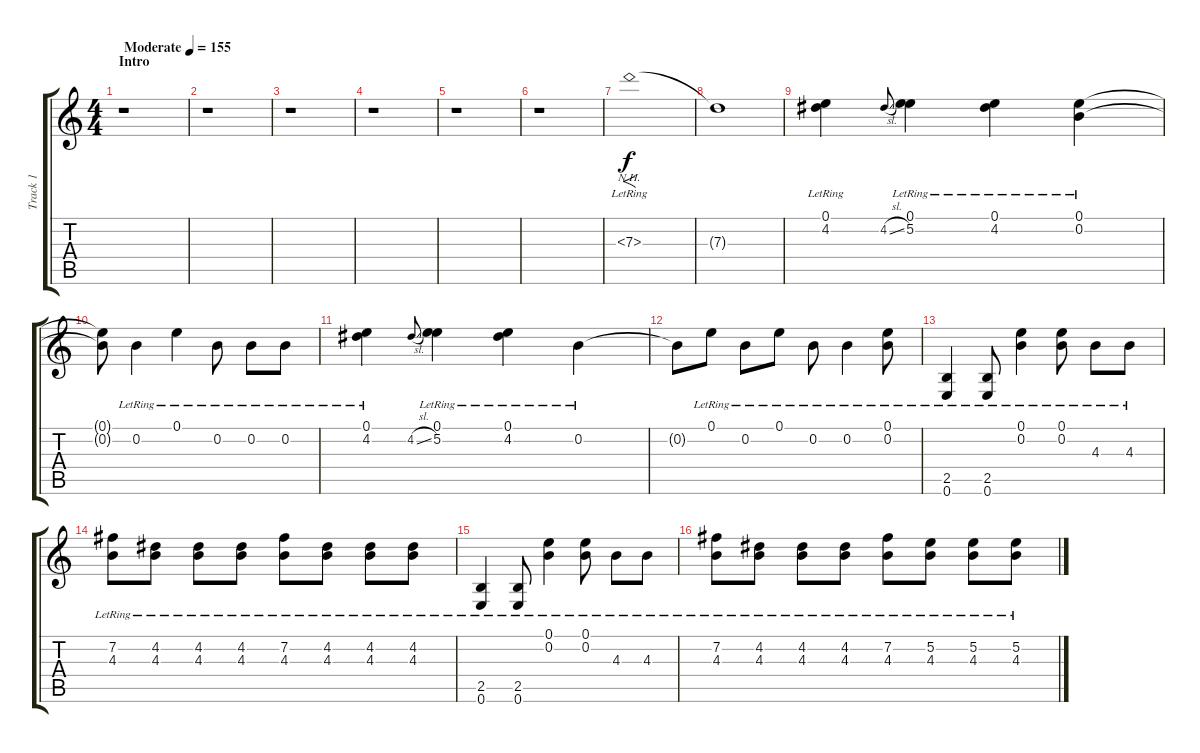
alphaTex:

\track ("Track 1" "Track 1") {instrument distortionguitar}
\staff {score tabs}
\tuning (E4 B3 G3 D3 A2 E2) {hide}
\ts (4 4)
\section ("" "Intro")
\tempo (155 "Moderate")
\clef g2
\ks c
r.1{dy f instrument distortionguitar} |
r.1 |
r.1 |
r.1 |
r.1 |
r.1 |
7.3{nh lr}.1{f} |
7.3{t}.1 |
(0.1{lr} 4.2{lr}).4 4.2{sl}.8{gr onbeat} (0.1{lr} 5.2{lr}).4 (0.1{lr} 4.2{lr}).4 (0.1{lr} 0.2{lr}).4 |
(0.1{t} 0.2{t}).8 0.2{lr}.4 0.1{lr}.4 0.2{lr}.8 0.2{lr}.8 0.2{lr}.8 |
(0.1{lr} 4.2{lr}).4 4.2{sl}.8{gr onbeat} (0.1{lr} 5.2{lr}).4 (0.1{lr} 4.2{lr}).4 0.2{lr}.4 |
0.2{t}.8 0.1{lr}.8 0.2{lr}.8 0.1{lr}.8 0.2{lr}.8 0.2{lr}.4 (0.1{lr} 0.2{lr}).8 |
(2.5{lr} 0.6{lr}).4 (2.5{lr} 0.6{lr}).8 (0.1{lr} 0.2{lr}).4 (0.1{lr} 0.2{lr}).8 4.3{lr}.8 4.3{lr}.8 |
(7.2{lr} 4.3{lr}).8 (4.2{lr} 4.3{lr}).8 (4.2{lr} 4.3{lr}).8 (4.2{lr} 4.3{lr}).8 (7.2{lr} 4.3{lr}).8 (4.2{lr} 4.3{lr}).8 (4.2{lr} 4.3{lr}).8 (4.2{lr} 4.3{lr}).8 |
(2.5{lr} 0.6{lr}).4 (2.5{lr} 0.6{lr}).8 (0.1{lr} 0.2{lr}).4 (0.1{lr} 0.2{lr}).8 4.3{lr}.8 4.3{lr}.8 |
(7.2{lr} 4.3{lr}).8 (4.2{lr} 4.3{lr}).8 (4.2{lr} 4.3{lr}).8 (4.2{lr} 4.3{lr}).8 (7.2{lr} 4.3{lr}).8 (5.2{lr} 4.3{lr}).8 (5.2{lr} 4.3{lr}).8 (5.2{lr} 4.3{lr}).8
